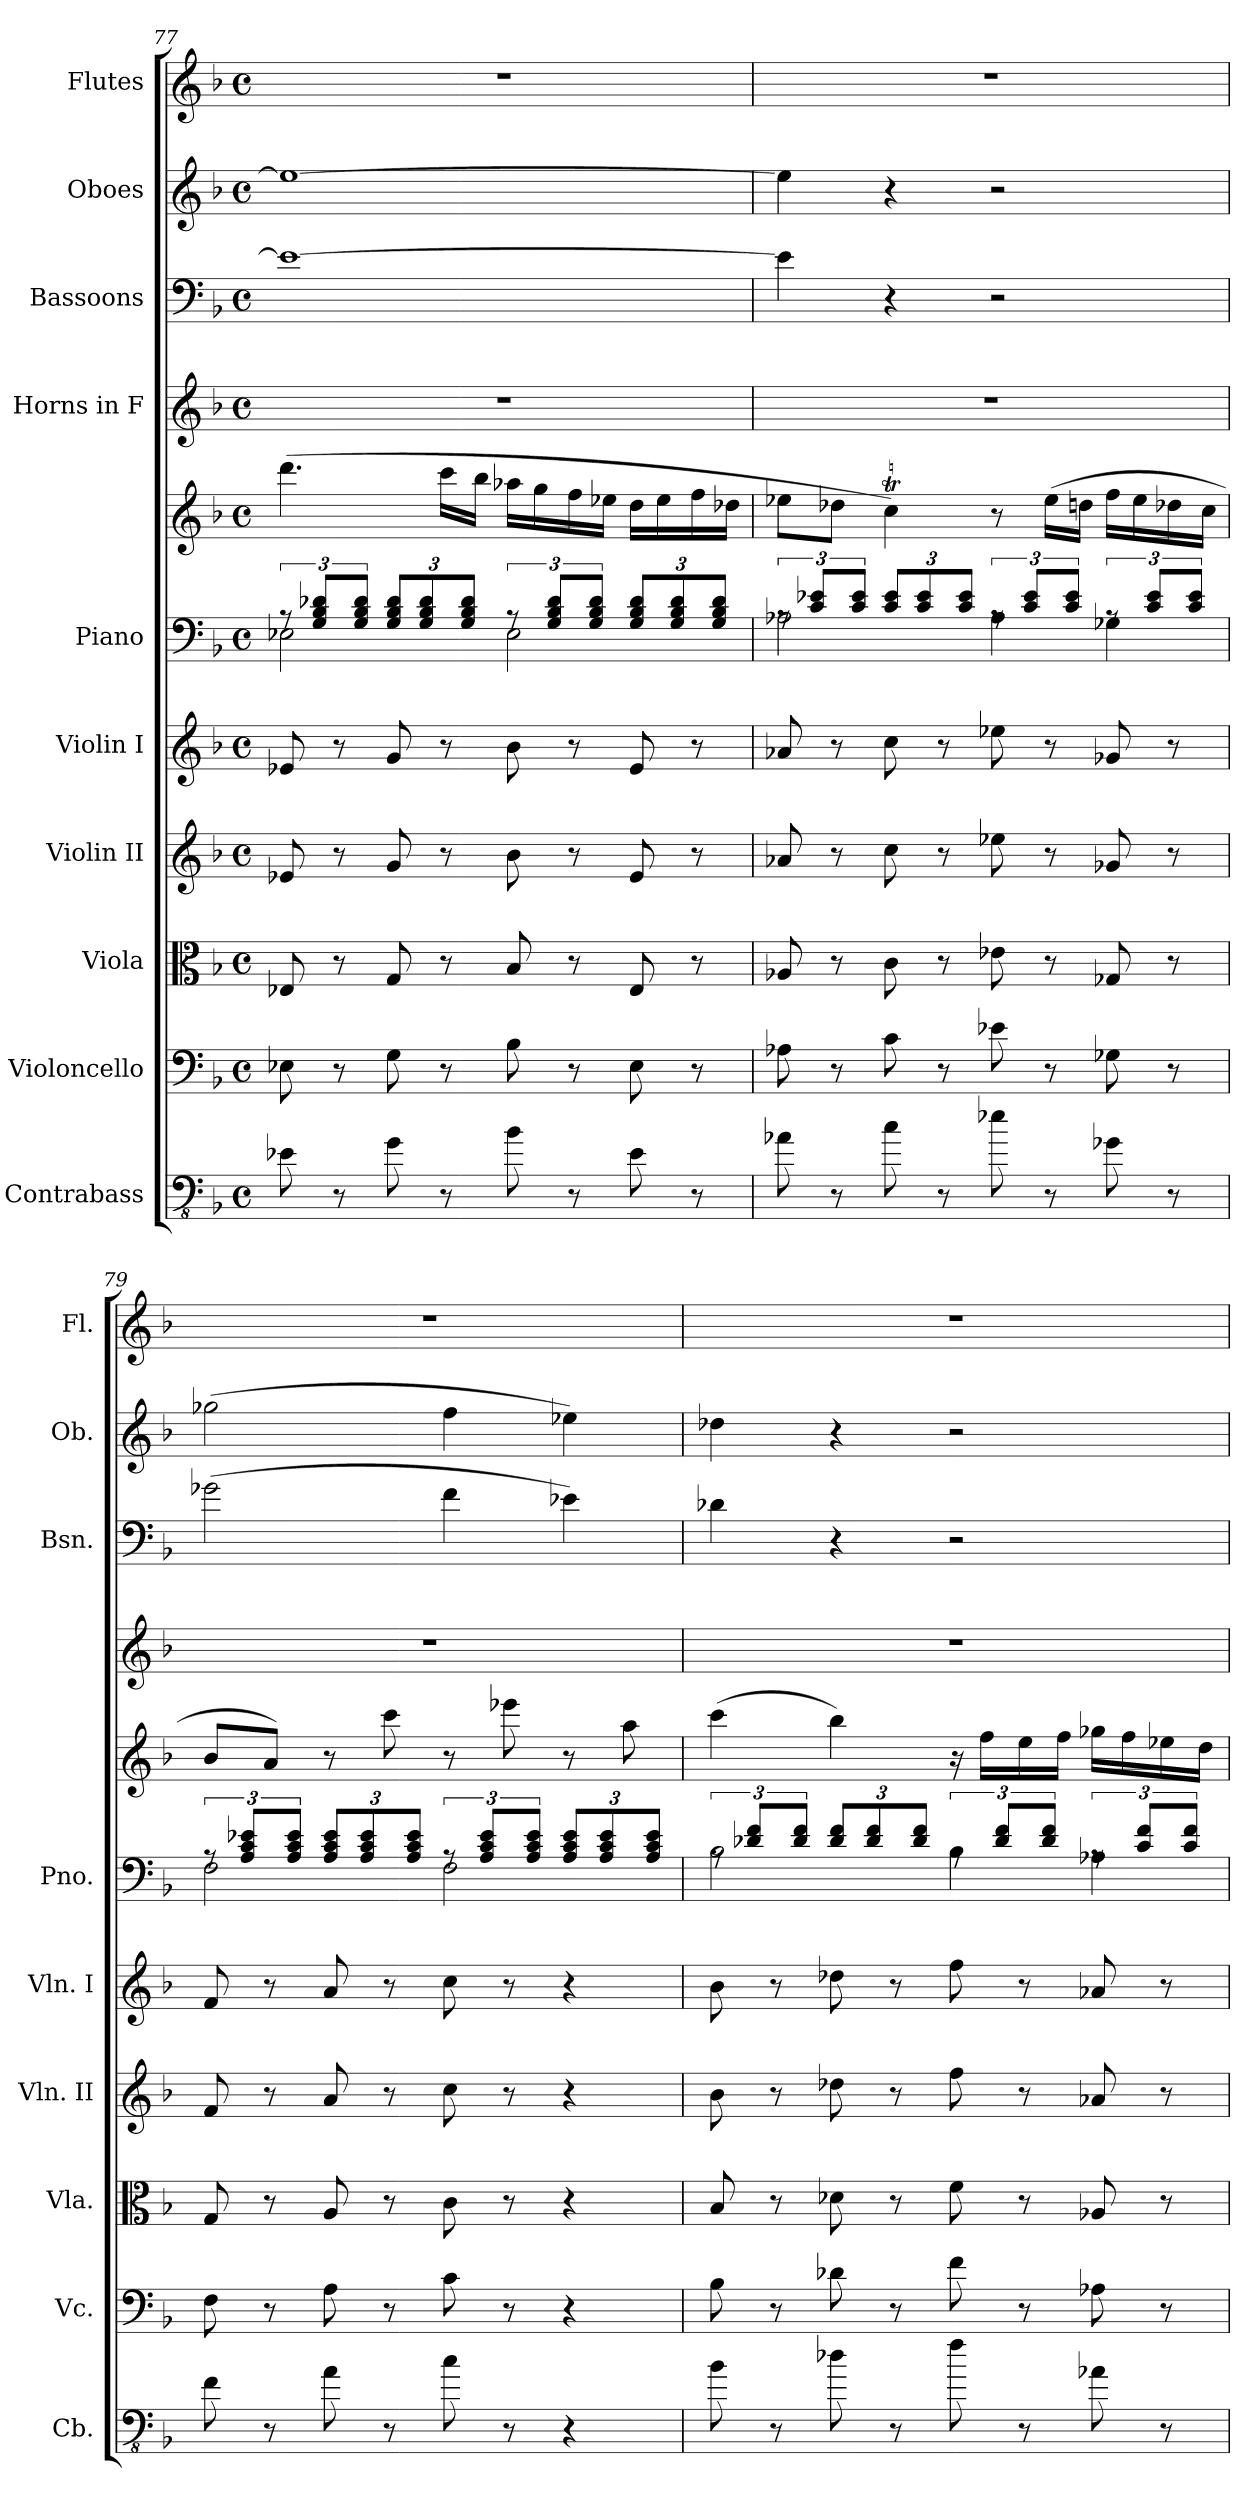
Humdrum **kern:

**kern	**kern	**kern	**kern	**kern	**kern	**kern	**kern	**kern	**kern	**kern
*part10	*part9	*part8	*part7	*part6	*part5	*part5	*part4	*part3	*part2	*part1
*staff11	*staff10	*staff9	*staff8	*staff7	*staff6	*staff5	*staff4	*staff3	*staff2	*staff1
*I"Contrabass	*I"Violoncello	*I"Viola	*I"Violin II	*I"Violin I	*I"Piano	*	*I"Horns in F	*I"Bassoons	*I"Oboes	*I"Flutes
*I'Cb.	*I'Vc.	*I'Vla.	*I'Vln. II	*I'Vln. I	*I'Pno.	*	*	*I'Bsn.	*I'Ob.	*I'Fl.
!!LO:PB:g=z
*clefFv4	*clefF4	*clefC3	*clefG2	*clefG2	*clefF4	*clefG2	*clefG2	*clefF4	*clefG2	*clefG2
*ITrd7c12	*	*	*	*	*	*	*ITrd4c7	*	*	*
*k[b-]	*k[b-]	*k[b-]	*k[b-]	*k[b-]	*k[b-]	*k[b-]	*k[b-e-]	*k[b-]	*k[b-]	*k[b-]
*M4/4	*M4/4	*M4/4	*M4/4	*M4/4	*M4/4	*M4/4	*M4/4	*M4/4	*M4/4	*M4/4
*met(c)	*met(c)	*met(c)	*met(c)	*met(c)	*met(c)	*met(c)	*met(c)	*met(c)	*met(c)	*met(c)
=77	=77	=77	=77	=77	=77	=77	=77	=77	=77	=77
*	*	*	*	*	*^	*	*	*	*	*
8EE-X\	8E-X\	8E-X/	8e-X/	8e-X/	12rA	2E-X\	(4.ddd\	1r	1e-_	1ee-_	1r
.	.	.	.	.	12G/ 12B-/ 12d-X/L	.	.	.	.	.	.
8r	8r	8r	8r	8r	.	.	.	.	.	.	.
.	.	.	.	.	12G/ 12B-/ 12d-/J	.	.	.	.	.	.
*	*	*	*	*	*Xbrackettup	*	*	*	*	*	*
8GG\	8G\	8G/	8g/	8g/	12G/ 12B-/ 12d-/L	.	.	.	.	.	.
.	.	.	.	.	12G/ 12B-/ 12d-/	.	.	.	.	.	.
8r	8r	8r	8r	8r	.	.	16ccc\LL	.	.	.	.
.	.	.	.	.	12G/ 12B-/ 12d-/J	.	.	.	.	.	.
.	.	.	.	.	.	.	16bb-\JJ	.	.	.	.
*	*	*	*	*	*brackettup	*	*	*	*	*	*
8BB-\	8B-\	8B-/	8b-\	8b-\	12rA	2E-\	16aa-X\LL	.	.	.	.
.	.	.	.	.	.	.	16gg\	.	.	.	.
.	.	.	.	.	12G/ 12B-/ 12d-/L	.	.	.	.	.	.
8r	8r	8r	8r	8r	.	.	16ff\	.	.	.	.
.	.	.	.	.	12G/ 12B-/ 12d-/J	.	.	.	.	.	.
.	.	.	.	.	.	.	16ee-X\JJ	.	.	.	.
*	*	*	*	*	*Xbrackettup	*	*	*	*	*	*
8EE-\	8E-\	8E-/	8e-/	8e-/	12G/ 12B-/ 12d-/L	.	16dd\LL	.	.	.	.
.	.	.	.	.	.	.	16ee-\	.	.	.	.
.	.	.	.	.	12G/ 12B-/ 12d-/	.	.	.	.	.	.
8r	8r	8r	8r	8r	.	.	16ff\	.	.	.	.
.	.	.	.	.	12G/ 12B-/ 12d-/J	.	.	.	.	.	.
.	.	.	.	.	.	.	16dd-X\JJ	.	.	.	.
=78	=78	=78	=78	=78	=78	=78	=78	=78	=78	=78	=78
*	*	*	*	*	*brackettup	*	*	*	*	*	*
8AA-X\	8A-X\	8A-X/	8a-X/	8a-X/	12rA	2A-X\	8ee-X\L	1r	4e-\]	4ee-\]	1r
.	.	.	.	.	12c/ 12e-X/L	.	.	.	.	.	.
8r	8r	8r	8r	8r	.	.	8dd-X\J	.	.	.	.
.	.	.	.	.	12c/ 12e-/J	.	.	.	.	.	.
*	*	*	*	*	*Xbrackettup	*	*	*	*	*	*
8C\	8c\	8c\	8cc\	8cc\	12c/ 12e-/L	.	4ccT\)	.	4r	4r	.
.	.	.	.	.	12c/ 12e-/	.	.	.	.	.	.
8r	8r	8r	8r	8r	.	.	.	.	.	.	.
.	.	.	.	.	12c/ 12e-/J	.	.	.	.	.	.
*	*	*	*	*	*brackettup	*	*	*	*	*	*
8E-X\	8e-X\	8e-X\	8ee-X\	8ee-X\	12rA	4A-\	8r	.	2r	2r	.
.	.	.	.	.	12c/ 12e-/L	.	.	.	.	.	.
8r	8r	8r	8r	8r	.	.	(16ee-\LL	.	.	.	.
.	.	.	.	.	12c/ 12e-/J	.	.	.	.	.	.
.	.	.	.	.	.	.	16ddn\JJ	.	.	.	.
8GG-X\	8G-X\	8G-X/	8g-X/	8g-X/	12rA	4G-X\	16ff\LL	.	.	.	.
.	.	.	.	.	.	.	16ee-\	.	.	.	.
.	.	.	.	.	12c/ 12e-/L	.	.	.	.	.	.
8r	8r	8r	8r	8r	.	.	16dd-X\	.	.	.	.
.	.	.	.	.	12c/ 12e-/J	.	.	.	.	.	.
.	.	.	.	.	.	.	16cc\JJ	.	.	.	.
!!LO:PB:g=z
=79	=79	=79	=79	=79	=79	=79	=79	=79	=79	=79	=79
8FF\	8F\	8G/	8f/	8f/	12rA	2F\	8b-/L	1r	(2g-X\	(2gg-X\	1r
.	.	.	.	.	12A/ 12c/ 12e-X/L	.	.	.	.	.	.
8r	8r	8r	8r	8r	.	.	8a/J)	.	.	.	.
.	.	.	.	.	12A/ 12c/ 12e-/J	.	.	.	.	.	.
*	*	*	*	*	*Xbrackettup	*	*	*	*	*	*
8AA\	8A\	8A/	8a/	8a/	12A/ 12c/ 12e-/L	.	8r	.	.	.	.
.	.	.	.	.	12A/ 12c/ 12e-/	.	.	.	.	.	.
8r	8r	8r	8r	8r	.	.	8ccc\	.	.	.	.
.	.	.	.	.	12A/ 12c/ 12e-/J	.	.	.	.	.	.
*	*	*	*	*	*brackettup	*	*	*	*	*	*
8C\	8c\	8c\	8cc\	8cc\	12rA	2F\	8r	.	4f\	4ff\	.
.	.	.	.	.	12A/ 12c/ 12e-/L	.	.	.	.	.	.
8r	8r	8r	8r	8r	.	.	8eee-X\	.	.	.	.
.	.	.	.	.	12A/ 12c/ 12e-/J	.	.	.	.	.	.
*	*	*	*	*	*Xbrackettup	*	*	*	*	*	*
4r	4r	4r	4r	4r	12A/ 12c/ 12e-/L	.	8r	.	4e-X\)	4ee-X\)	.
.	.	.	.	.	12A/ 12c/ 12e-/	.	.	.	.	.	.
.	.	.	.	.	.	.	8aa\	.	.	.	.
.	.	.	.	.	12A/ 12c/ 12e-/J	.	.	.	.	.	.
=80	=80	=80	=80	=80	=80	=80	=80	=80	=80	=80	=80
*	*	*	*	*	*brackettup	*	*	*	*	*	*
8BB-\	8B-\	8B-/	8b-\	8b-\	12rA	2B-\	(4ccc\	1r	4d-X\	4dd-X\	1r
.	.	.	.	.	12d-X/ 12f/L	.	.	.	.	.	.
8r	8r	8r	8r	8r	.	.	.	.	.	.	.
.	.	.	.	.	12d-/ 12f/J	.	.	.	.	.	.
*	*	*	*	*	*Xbrackettup	*	*	*	*	*	*
8D-X\	8d-X\	8d-X\	8dd-X\	8dd-X\	12d-/ 12f/L	.	4bb-\)	.	4r	4r	.
.	.	.	.	.	12d-/ 12f/	.	.	.	.	.	.
8r	8r	8r	8r	8r	.	.	.	.	.	.	.
.	.	.	.	.	12d-/ 12f/J	.	.	.	.	.	.
*	*	*	*	*	*brackettup	*	*	*	*	*	*
8F\	8f\	8f\	8ff\	8ff\	12rA	4B-\	16r	.	2r	2r	.
.	.	.	.	.	.	.	16ff\LL	.	.	.	.
.	.	.	.	.	12d-/ 12f/L	.	.	.	.	.	.
8r	8r	8r	8r	8r	.	.	16ee\	.	.	.	.
.	.	.	.	.	12d-/ 12f/J	.	.	.	.	.	.
.	.	.	.	.	.	.	16ff\JJ	.	.	.	.
8AA-X\	8A-X\	8A-X/	8a-X/	8a-X/	12rA	4A-X\	16gg-X\LL	.	.	.	.
.	.	.	.	.	.	.	16ff\	.	.	.	.
.	.	.	.	.	12c/ 12f/L	.	.	.	.	.	.
8r	8r	8r	8r	8r	.	.	16ee-X\	.	.	.	.
.	.	.	.	.	12c/ 12f/J	.	.	.	.	.	.
.	.	.	.	.	.	.	16dd\JJ	.	.	.	.
*	*	*	*	*	*v	*v	*	*	*	*	*
=	=	=	=	=	=	=	=	=	=	=
*-	*-	*-	*-	*-	*-	*-	*-	*-	*-	*-
